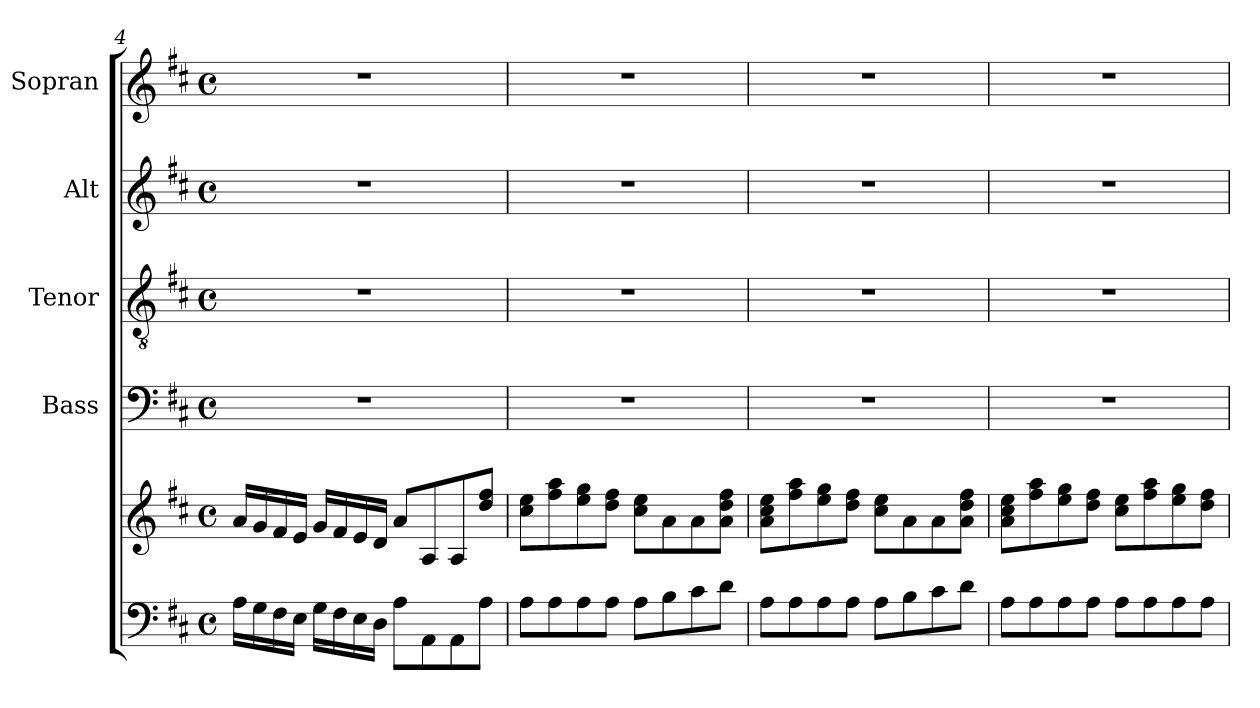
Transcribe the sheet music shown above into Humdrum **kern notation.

**kern	**kern	**kern	**kern	**kern	**kern
*part5	*part5	*part4	*part3	*part2	*part1
*staff6	*staff5	*staff4	*staff3	*staff2	*staff1
*	*	*I"Bass	*I"Tenor	*I"Alt	*I"Sopran
*	*	*I'B.	*I'T.	*I'A.	*I'S.
!!LO:PB:g=z
*clefF4	*clefG2	*clefF4	*clefGv2	*clefG2	*clefG2
*k[f#c#]	*k[f#c#]	*k[f#c#]	*k[f#c#]	*k[f#c#]	*k[f#c#]
*D:	*D:	*D:	*D:	*D:	*D:
*M4/4	*M4/4	*M4/4	*M4/4	*M4/4	*M4/4
*met(c)	*met(c)	*met(c)	*met(c)	*met(c)	*met(c)
=4	=4	=4	=4	=4	=4
16A\LL	16a/LL	1r	1r	1r	1r
16G\	16g/	.	.	.	.
16F#\	16f#/	.	.	.	.
16E\JJ	16e/JJ	.	.	.	.
16G\LL	16g/LL	.	.	.	.
16F#\	16f#/	.	.	.	.
16E\	16e/	.	.	.	.
16D\JJ	16d/JJ	.	.	.	.
8A\L	8a/L	.	.	.	.
8AA\	8A/	.	.	.	.
8AA\	8A/	.	.	.	.
8A\J	8dd/ 8ff#/J	.	.	.	.
!!LO:LB:g=z
=5	=5	=5	=5	=5	=5
8A\L	8cc#\ 8ee\L	1r	1r	1r	1r
8A\	8ff#\ 8aa\	.	.	.	.
8A\	8ee\ 8gg\	.	.	.	.
8A\J	8dd\ 8ff#\J	.	.	.	.
8A\L	8cc#\ 8ee\L	.	.	.	.
8B\	8a\	.	.	.	.
8c#\	8a\	.	.	.	.
8d\J	8a\ 8dd\ 8ff#\J	.	.	.	.
=6	=6	=6	=6	=6	=6
8A\L	8a\ 8cc#\ 8ee\L	1r	1r	1r	1r
8A\	8ff#\ 8aa\	.	.	.	.
8A\	8ee\ 8gg\	.	.	.	.
8A\J	8dd\ 8ff#\J	.	.	.	.
8A\L	8cc#\ 8ee\L	.	.	.	.
8B\	8a\	.	.	.	.
8c#\	8a\	.	.	.	.
8d\J	8a\ 8dd\ 8ff#\J	.	.	.	.
=7	=7	=7	=7	=7	=7
8A\L	8a\ 8cc#\ 8ee\L	1r	1r	1r	1r
8A\	8ff#\ 8aa\	.	.	.	.
8A\	8ee\ 8gg\	.	.	.	.
8A\J	8dd\ 8ff#\J	.	.	.	.
8A\L	8cc#\ 8ee\L	.	.	.	.
8A\	8ff#\ 8aa\	.	.	.	.
8A\	8ee\ 8gg\	.	.	.	.
8A\J	8dd\ 8ff#\J	.	.	.	.
=	=	=	=	=	=
*-	*-	*-	*-	*-	*-
